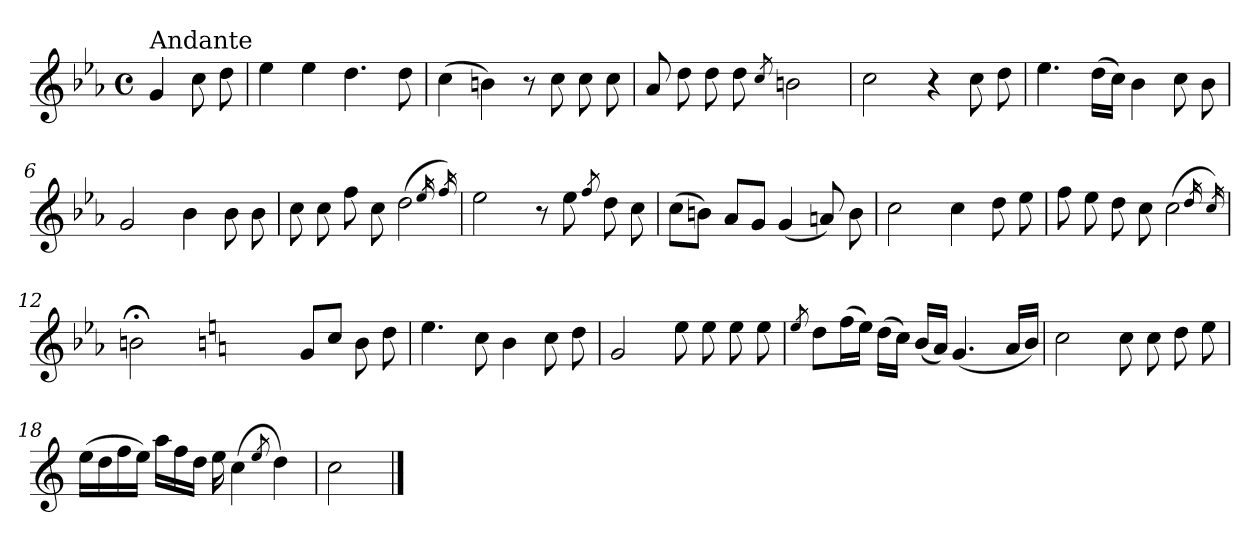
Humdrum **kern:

**kern
*part1
*staff1
*clefG2
*k[b-e-a-]
*E-:
*M4/4
*met(c)
=
!LO:TX:a:t=Andante
4g/
8cc\
8dd\
=1
4ee-\
4ee-\
4.dd\
8dd\
=2
(>4cc\
4bn\)
8r
8cc\
8cc\
8cc\
=3
8a-/
8dd\
8dd\
8dd\
8qcc/
2bn\
=4
2cc\
4r
8cc\
8dd\
!!LO:LB:g=z
=5
4.ee-\
(>16dd\LL
16cc\JJ)
4b-\
8cc\
8b-\
=6
2g/
4b-\
8b-\
8b-\
=7
8cc\
8cc\
8ff\
8cc\
(>2dd\
16qee-/
16qff/)
=8
2ee-\
8r
8ee-\
8qff/
8dd\
8cc\
=9
(>8cc\L
8bn\J)
8a-/L
8g/J
(<4g/
8an/)
8b\
!!LO:LB:g=z
=10
2cc\
4cc\
8dd\
8ee-\
=11
8ff\
8ee-\
8dd\
8cc\
(>2cc\
16qdd/
16qcc/)
=12
2bn;<\
=13-
*k[]
2ryy
8g/L
8cc/J
8b\
8dd\
=14
4.ee\
8cc\
4b\
8cc\
8dd\
!!LO:LB:g=z
=15
2g/
8ee\
8ee\
8ee\
8ee\
=16
8qee/
8dd\L
(>16ff\L
16ee\JJ)
(>16dd\LL
16cc\JJ)
(<16b/LL
16a/JJ)
(<4.g/
16a/LL
16b/JJ)
=17
2cc\
8cc\
8cc\
8dd\
8ee\
=18
(>16ee\LL
16dd\
16ff\
16ee\JJ)
16aa\LL
16ff\
16dd\JJ
16ee\
(>4cc\
8qee/
4dd\)
=19
2cc\
==
*-
